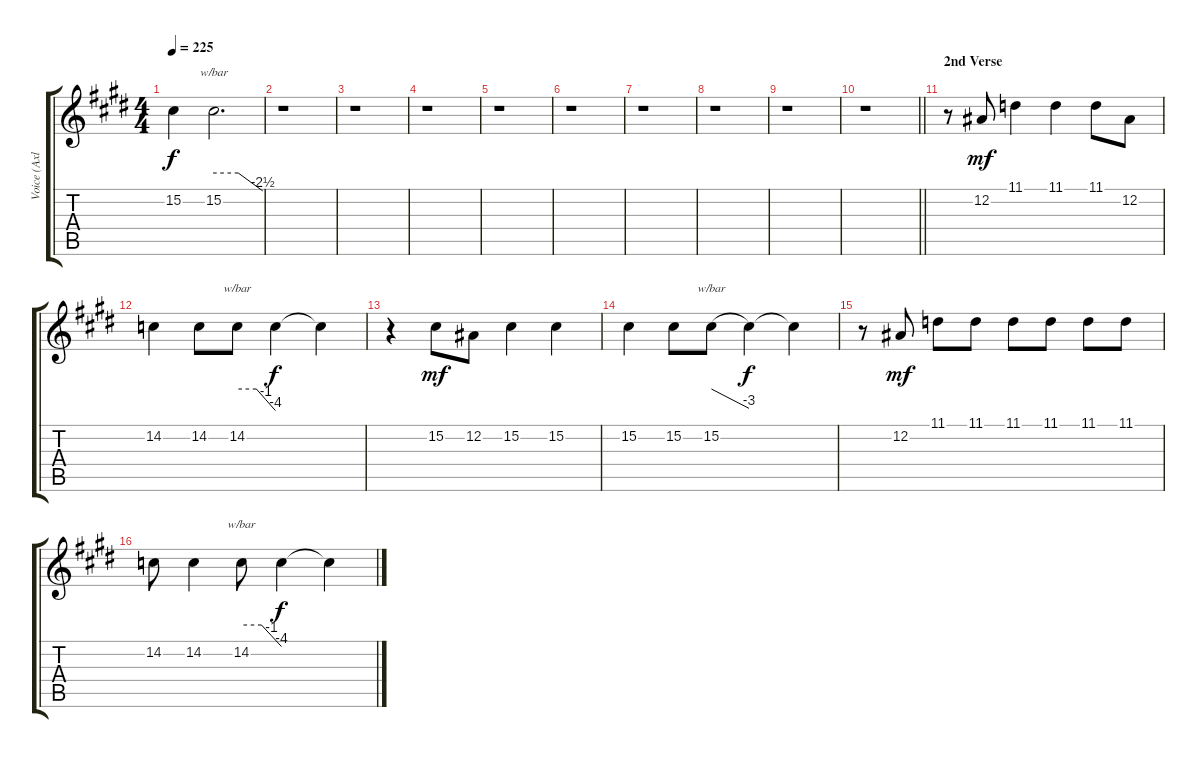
\track ("Voice (Axl)" "Voice (Axl") {instrument lead2sawtooth}
\staff {score tabs}
\tuning (Eb4 Bb3 Gb3 Db3 Ab2 Eb2) {hide}
\ts (4 4)
\tempo 225
\clef g2
\ks e
15.2.4{dy f} 15.2.2{d tbe (custom default 0 0 30 0 60 -10)} |
r.1 |
r.1 |
r.1 |
r.1 |
r.1 |
r.1 |
r.1 |
r.1 |
\barLineRight lightlight
r.1 |
\section ("" "2nd Verse")
r.8 12.2.8{dy mf} 11.1.4 11.1.4 11.1.8 12.2.8 |
14.2.4 14.2.8 14.2.8{tbe (custom default 0 0 30 0 45 -4 60 -16)} 14.2{t}.4{dy f} 14.2{t}.4 |
r.4 15.2.8{dy mf} 12.2.8 15.2.4 15.2.4 |
15.2.4 15.2.8 15.2.8{tbe (dive default 0 0 60 -12)} 15.2{t}.4{dy f} 15.2{t}.4 |
r.8 12.2.8{dy mf} 11.1.8 11.1.8 11.1.8 11.1.8 11.1.8 11.1.8 |
14.2.8 14.2.4 14.2.8{tbe (custom default 0 0 30 0 45 -4 60 -16)} 14.2{t}.4{dy f} 14.2{t}.4
